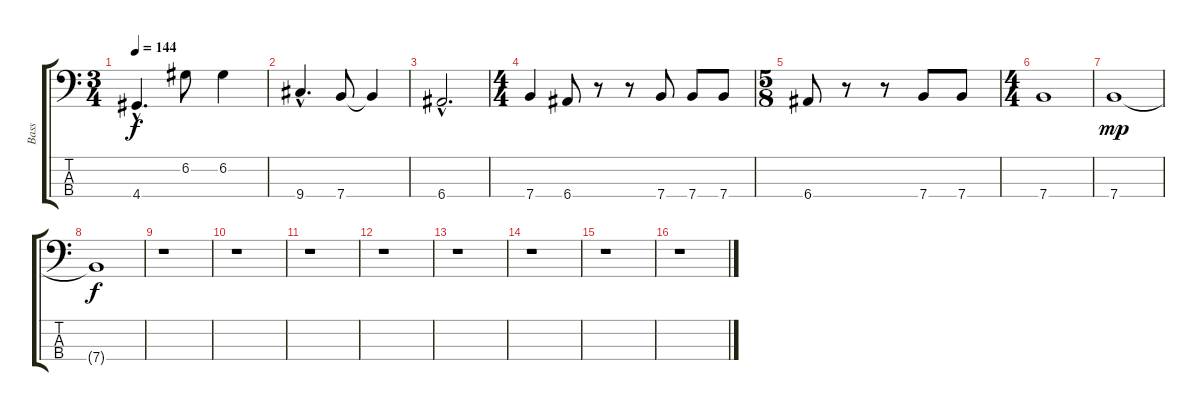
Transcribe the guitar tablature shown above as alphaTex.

\track ("Bass" "Bass") {instrument electricbassfinger}
\staff {score tabs}
\tuning (G2 D2 A1 E1) {hide}
\ts (3 4)
\tempo 144
\clef f4
\ks c
4.4{hac}.4{d dy f} 6.2.8 6.2.4 |
9.4{hac}.4{d} 7.4.8 7.4{t}.4 |
6.4{hac}.2{d} |
\ts (4 4)
7.4.4 6.4.8 r.8 r.8 7.4.8 7.4.8 7.4.8 |
\ts (5 8)
6.4.8 r.8 r.8 7.4.8 7.4.8 |
\ts (4 4)
7.4.1 |
7.4.1{dy mp} |
7.4{t}.1{dy f} |
r.1 |
r.1 |
r.1 |
r.1 |
r.1 |
r.1 |
r.1 |
r.1
